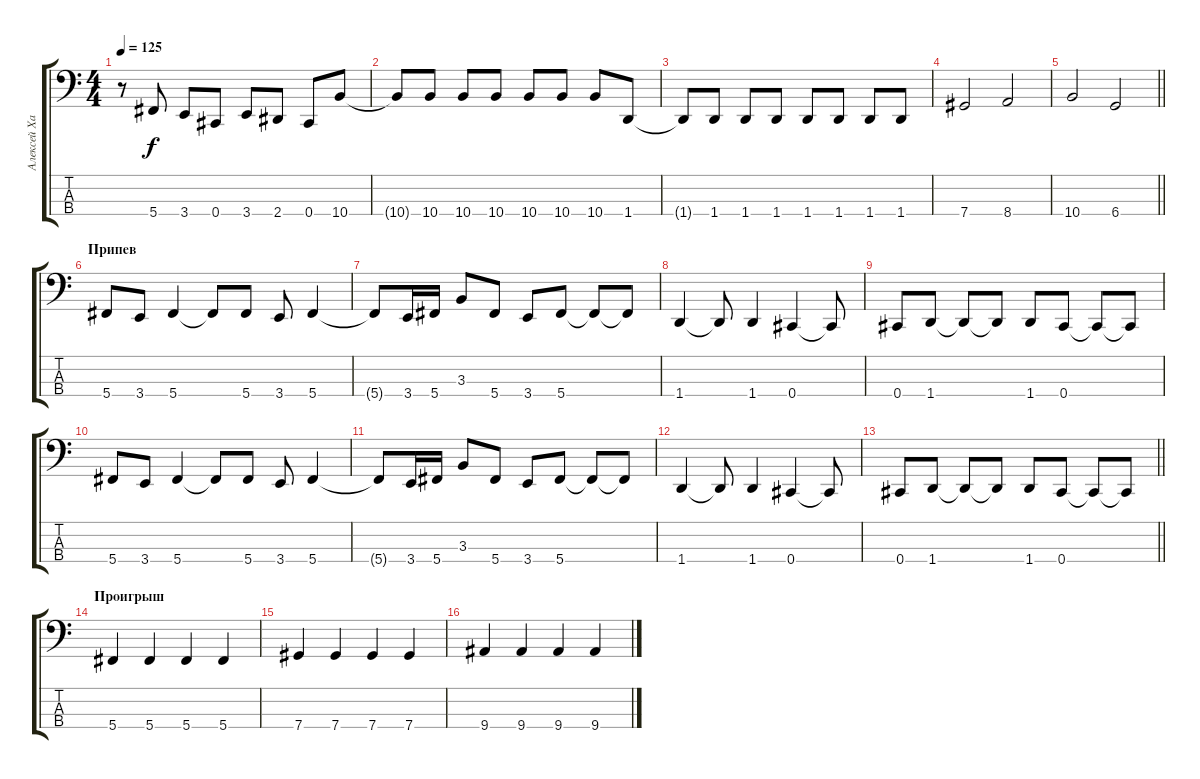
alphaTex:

\track ("Алексей Харьков" "Алексей Ха") {instrument slapbass1}
\staff {score tabs}
\tuning (Gb2 Db2 Ab1 Db1) {hide}
\ts (4 4)
\tempo 125
\clef f4
\ks c
r.8{dy f} 5.4.8 3.4.8 0.4.8 3.4.8 2.4.8 0.4.8 10.4.8 |
10.4{t}.8 10.4.8 10.4.8 10.4.8 10.4.8 10.4.8 10.4.8 1.4.8 |
1.4{t}.8 1.4.8 1.4.8 1.4.8 1.4.8 1.4.8 1.4.8 1.4.8 |
7.4.2 8.4.2 |
\barLineRight lightlight
10.4.2 6.4.2 |
\section ("" "Припев")
5.4.8 3.4.8 5.4.4 5.4{t}.8 5.4.8 3.4.8 5.4.4 |
5.4{t}.8 3.4.16 5.4.16 3.3.8 5.4.8 3.4.8 5.4.8 5.4{t}.8 5.4{t}.8 |
1.4.4 1.4{t}.8 1.4.4 0.4.4 0.4{t}.8 |
0.4.8 1.4.8 1.4{t}.8 1.4{t}.8 1.4.8 0.4.8 0.4{t}.8 0.4{t}.8 |
5.4.8 3.4.8 5.4.4 5.4{t}.8 5.4.8 3.4.8 5.4.4 |
5.4{t}.8 3.4.16 5.4.16 3.3.8 5.4.8 3.4.8 5.4.8 5.4{t}.8 5.4{t}.8 |
1.4.4 1.4{t}.8 1.4.4 0.4.4 0.4{t}.8 |
\barLineRight lightlight
0.4.8 1.4.8 1.4{t}.8 1.4{t}.8 1.4.8 0.4.8 0.4{t}.8 0.4{t}.8 |
\section ("" "Проигрыш")
5.4.4 5.4.4 5.4.4 5.4.4 |
7.4.4 7.4.4 7.4.4 7.4.4 |
9.4.4 9.4.4 9.4.4 9.4.4
